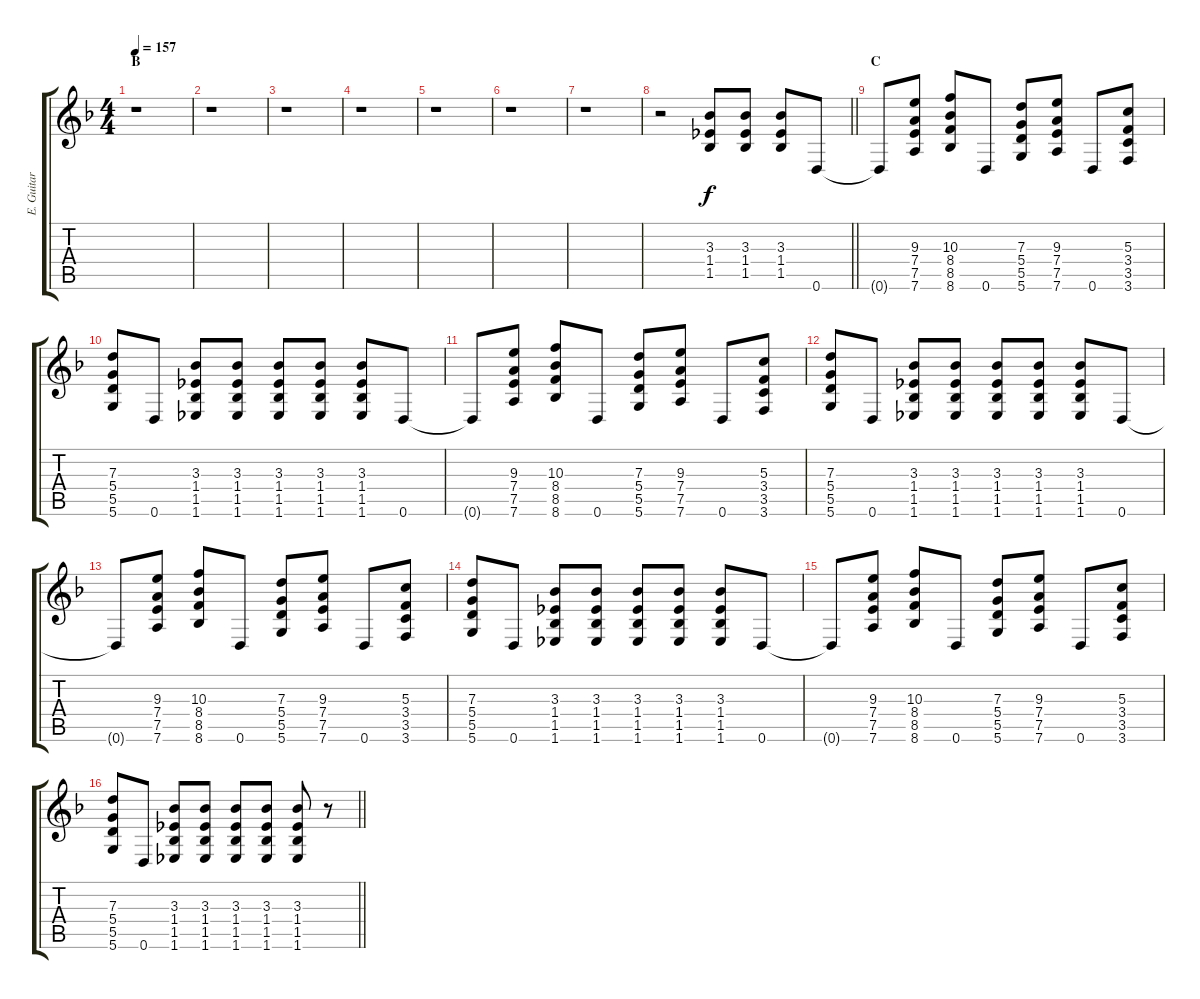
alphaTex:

\track ("E. Guitar III" "E. Guitar ") {instrument overdrivenguitar}
\staff {score tabs}
\tuning (E4 B3 G3 D3 A2 D2) {hide}
\ts (4 4)
\section ("" "B")
\tempo 157
\clef g2
\ks f
r.1{dy f} |
r.1 |
r.1 |
r.1 |
r.1 |
r.1 |
r.1 |
\barLineRight lightlight
r.2 (3.3 1.4 1.5).8 (3.3 1.4 1.5).8 (3.3 1.4 1.5).8 0.6.8 |
\section ("" "C")
0.6{t}.8 (9.3 7.4 7.5 7.6).8 (10.3 8.4 8.5 8.6).8 0.6.8 (7.3 5.4 5.5 5.6).8 (9.3 7.4 7.5 7.6).8 0.6.8 (5.3 3.4 3.5 3.6).8 |
(7.3 5.4 5.5 5.6).8 0.6.8 (3.3 1.4 1.5 1.6).8 (3.3 1.4 1.5 1.6).8 (3.3 1.4 1.5 1.6).8 (3.3 1.4 1.5 1.6).8 (3.3 1.4 1.5 1.6).8 0.6.8 |
0.6{t}.8 (9.3 7.4 7.5 7.6).8 (10.3 8.4 8.5 8.6).8 0.6.8 (7.3 5.4 5.5 5.6).8 (9.3 7.4 7.5 7.6).8 0.6.8 (5.3 3.4 3.5 3.6).8 |
(7.3 5.4 5.5 5.6).8 0.6.8 (3.3 1.4 1.5 1.6).8 (3.3 1.4 1.5 1.6).8 (3.3 1.4 1.5 1.6).8 (3.3 1.4 1.5 1.6).8 (3.3 1.4 1.5 1.6).8 0.6.8 |
0.6{t}.8 (9.3 7.4 7.5 7.6).8 (10.3 8.4 8.5 8.6).8 0.6.8 (7.3 5.4 5.5 5.6).8 (9.3 7.4 7.5 7.6).8 0.6.8 (5.3 3.4 3.5 3.6).8 |
(7.3 5.4 5.5 5.6).8 0.6.8 (3.3 1.4 1.5 1.6).8 (3.3 1.4 1.5 1.6).8 (3.3 1.4 1.5 1.6).8 (3.3 1.4 1.5 1.6).8 (3.3 1.4 1.5 1.6).8 0.6.8 |
0.6{t}.8 (9.3 7.4 7.5 7.6).8 (10.3 8.4 8.5 8.6).8 0.6.8 (7.3 5.4 5.5 5.6).8 (9.3 7.4 7.5 7.6).8 0.6.8 (5.3 3.4 3.5 3.6).8 |
\barLineRight lightlight
(7.3 5.4 5.5 5.6).8 0.6.8 (3.3 1.4 1.5 1.6).8 (3.3 1.4 1.5 1.6).8 (3.3 1.4 1.5 1.6).8 (3.3 1.4 1.5 1.6).8 (3.3 1.4 1.5 1.6).8 r.8
